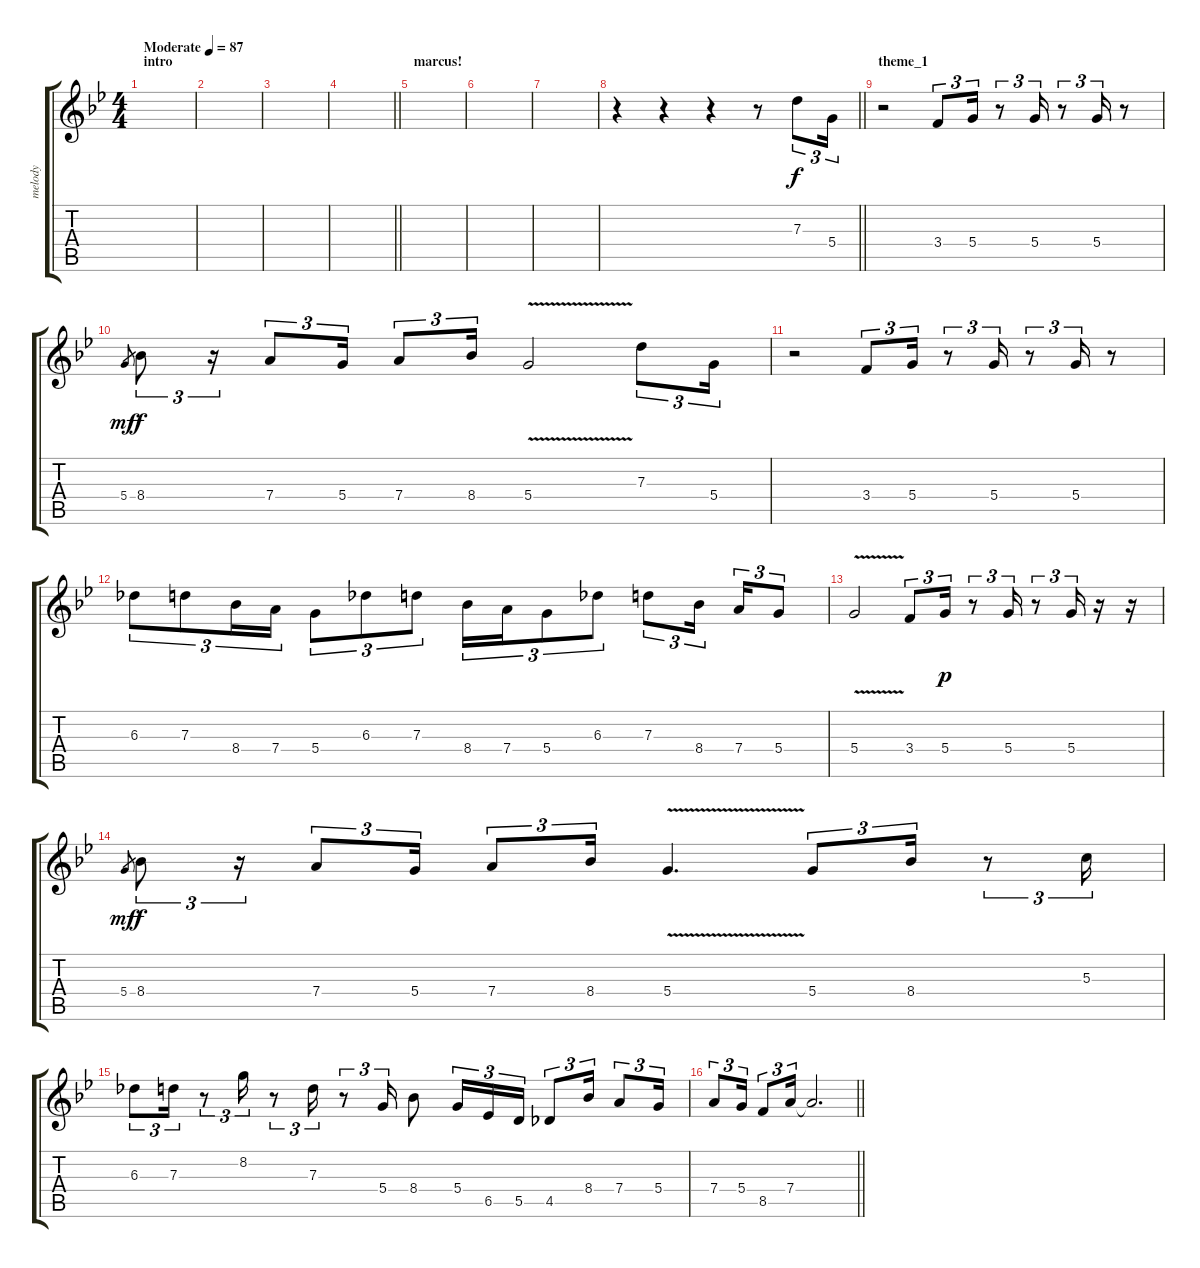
\track ("melody" "melody") {instrument electricguitarjazz}
\staff {score tabs}
\tuning (E4 B3 G3 D3 A2 E2) {hide}
\ts (4 4)
\section ("" "intro")
\tempo (87 "Moderate")
\clef g2
\ks gminor
|
|
|
\barLineRight lightlight
|
\section ("" "marcus!")
|
|
|
\barLineRight lightlight
r.4 r.4 r.4 r.8 7.3.8{tu (3 2)} 5.4.16{tu (3 2)} |
\section ("" "theme_1")
r.2 3.4.8{tu (3 2)} 5.4.16{tu (3 2)} r.8{tu (3 2)} 5.4.16{tu (3 2)} r.8{tu (3 2)} 5.4.16{tu (3 2)} r.8 |
5.4.8{gr dy mf} 8.4.8{tu (3 2) dy f} r.16{tu (3 2)} 7.4.8{tu (3 2)} 5.4.16{tu (3 2)} 7.4.8{tu (3 2)} 8.4.16{tu (3 2)} 5.4{v}.2 7.3.8{tu (3 2)} 5.4.16{tu (3 2)} |
r.2 3.4.8{tu (3 2)} 5.4.16{tu (3 2)} r.8{tu (3 2)} 5.4.16{tu (3 2)} r.8{tu (3 2)} 5.4.16{tu (3 2)} r.8 |
6.3.8{tu (3 2)} 7.3.8{tu (3 2)} 8.4.16{tu (3 2)} 7.4.16{tu (3 2)} 5.4.8{tu (3 2)} 6.3.8{tu (3 2)} 7.3.8{tu (3 2)} 8.4.16{tu (3 2)} 7.4.16{tu (3 2)} 5.4.8{tu (3 2)} 6.3.8{tu (3 2)} 7.3.8{tu (3 2)} 8.4.16{tu (3 2) beam splitsecondary} 7.4.16{tu (3 2)} 5.4.8{tu (3 2)} |
5.4{v}.2 3.4.8{tu (3 2)} 5.4.16{tu (3 2) dy p} r.8{tu (3 2)} 5.4.16{tu (3 2)} r.8{tu (3 2)} 5.4.16{tu (3 2)} r.16 r.16 |
5.4.8{gr dy mf} 8.4.8{tu (3 2) dy f} r.16{tu (3 2)} 7.4.8{tu (3 2)} 5.4.16{tu (3 2)} 7.4.8{tu (3 2)} 8.4.16{tu (3 2)} 5.4{v}.4{d} 5.4.8{tu (3 2)} 8.4.16{tu (3 2)} r.8{tu (3 2)} 5.3.16{tu (3 2)} |
6.3.8{tu (3 2)} 7.3.16{tu (3 2)} r.8{tu (3 2)} 8.2.16{tu (3 2)} r.8{tu (3 2)} 7.3.16{tu (3 2)} r.8{tu (3 2)} 5.4.16{tu (3 2)} 8.4.8 5.4.16{tu (3 2)} 6.5.16{tu (3 2)} 5.5.16{tu (3 2)} 4.5.8{tu (3 2)} 8.4.16{tu (3 2)} 7.4.8{tu (3 2)} 5.4.16{tu (3 2)} |
\barLineRight lightlight
7.4.8{tu (3 2)} 5.4.16{tu (3 2)} 8.5.8{tu (3 2)} 7.4.16{tu (3 2)} 7.4{t}.2{d}
